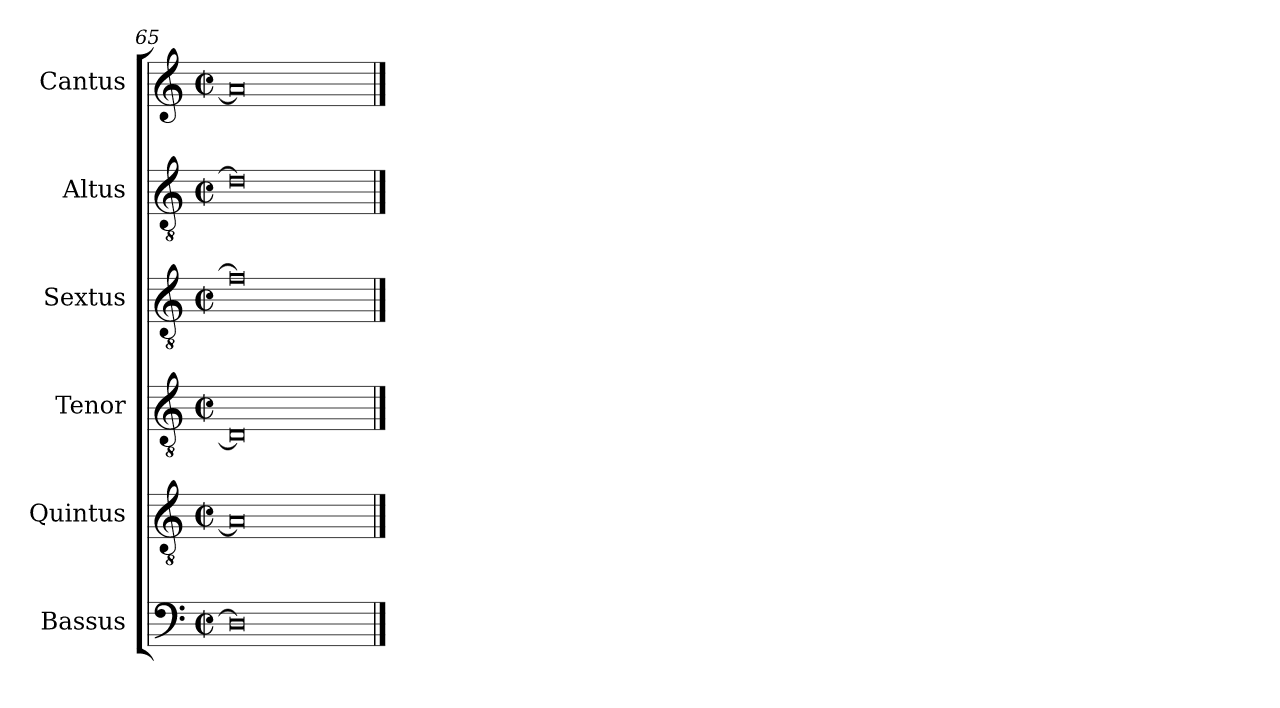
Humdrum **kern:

**kern	**text	**kern	**text	**kern	**text	**kern	**text	**kern	**text	**kern	**text
*part6	*part6	*part5	*part5	*part4	*part4	*part3	*part3	*part2	*part2	*part1	*part1
*staff6	*staff6	*staff5	*staff5	*staff4	*staff4	*staff3	*staff3	*staff2	*staff2	*staff1	*staff1
*I"Bassus	*	*I"Quintus	*	*I"Tenor	*	*I"Sextus	*	*I"Altus	*	*I"Cantus	*
*clefF4	*	*clefGv2	*	*clefGv2	*	*clefGv2	*	*clefGv2	*	*clefG2	*
*k[]	*	*k[]	*	*k[]	*	*k[]	*	*k[]	*	*k[]	*
*C:	*	*C:	*	*C:	*	*C:	*	*C:	*	*C:	*
*M2/2	*	*M2/2	*	*M2/2	*	*M2/2	*	*M2/2	*	*M2/2	*
*met(c|)	*	*met(c|)	*	*met(c|)	*	*met(c|)	*	*met(c|)	*	*met(c|)	*
=65	=65	=65	=65	=65	=65	=65	=65	=65	=65	=65	=65
!	!LO:LY:b:cj	!	!LO:LY:b:cj	!	!LO:LY:b:cj	!	!LO:LY:b:cj	!	!LO:LY:b:cj	!	!LO:LY:b:cj
0D]	.	0A]	.	0D]	.	0f#]	.	0d]	.	0a]	.
==	==	==	==	==	==	==	==	==	==	==	==
*-	*-	*-	*-	*-	*-	*-	*-	*-	*-	*-	*-
